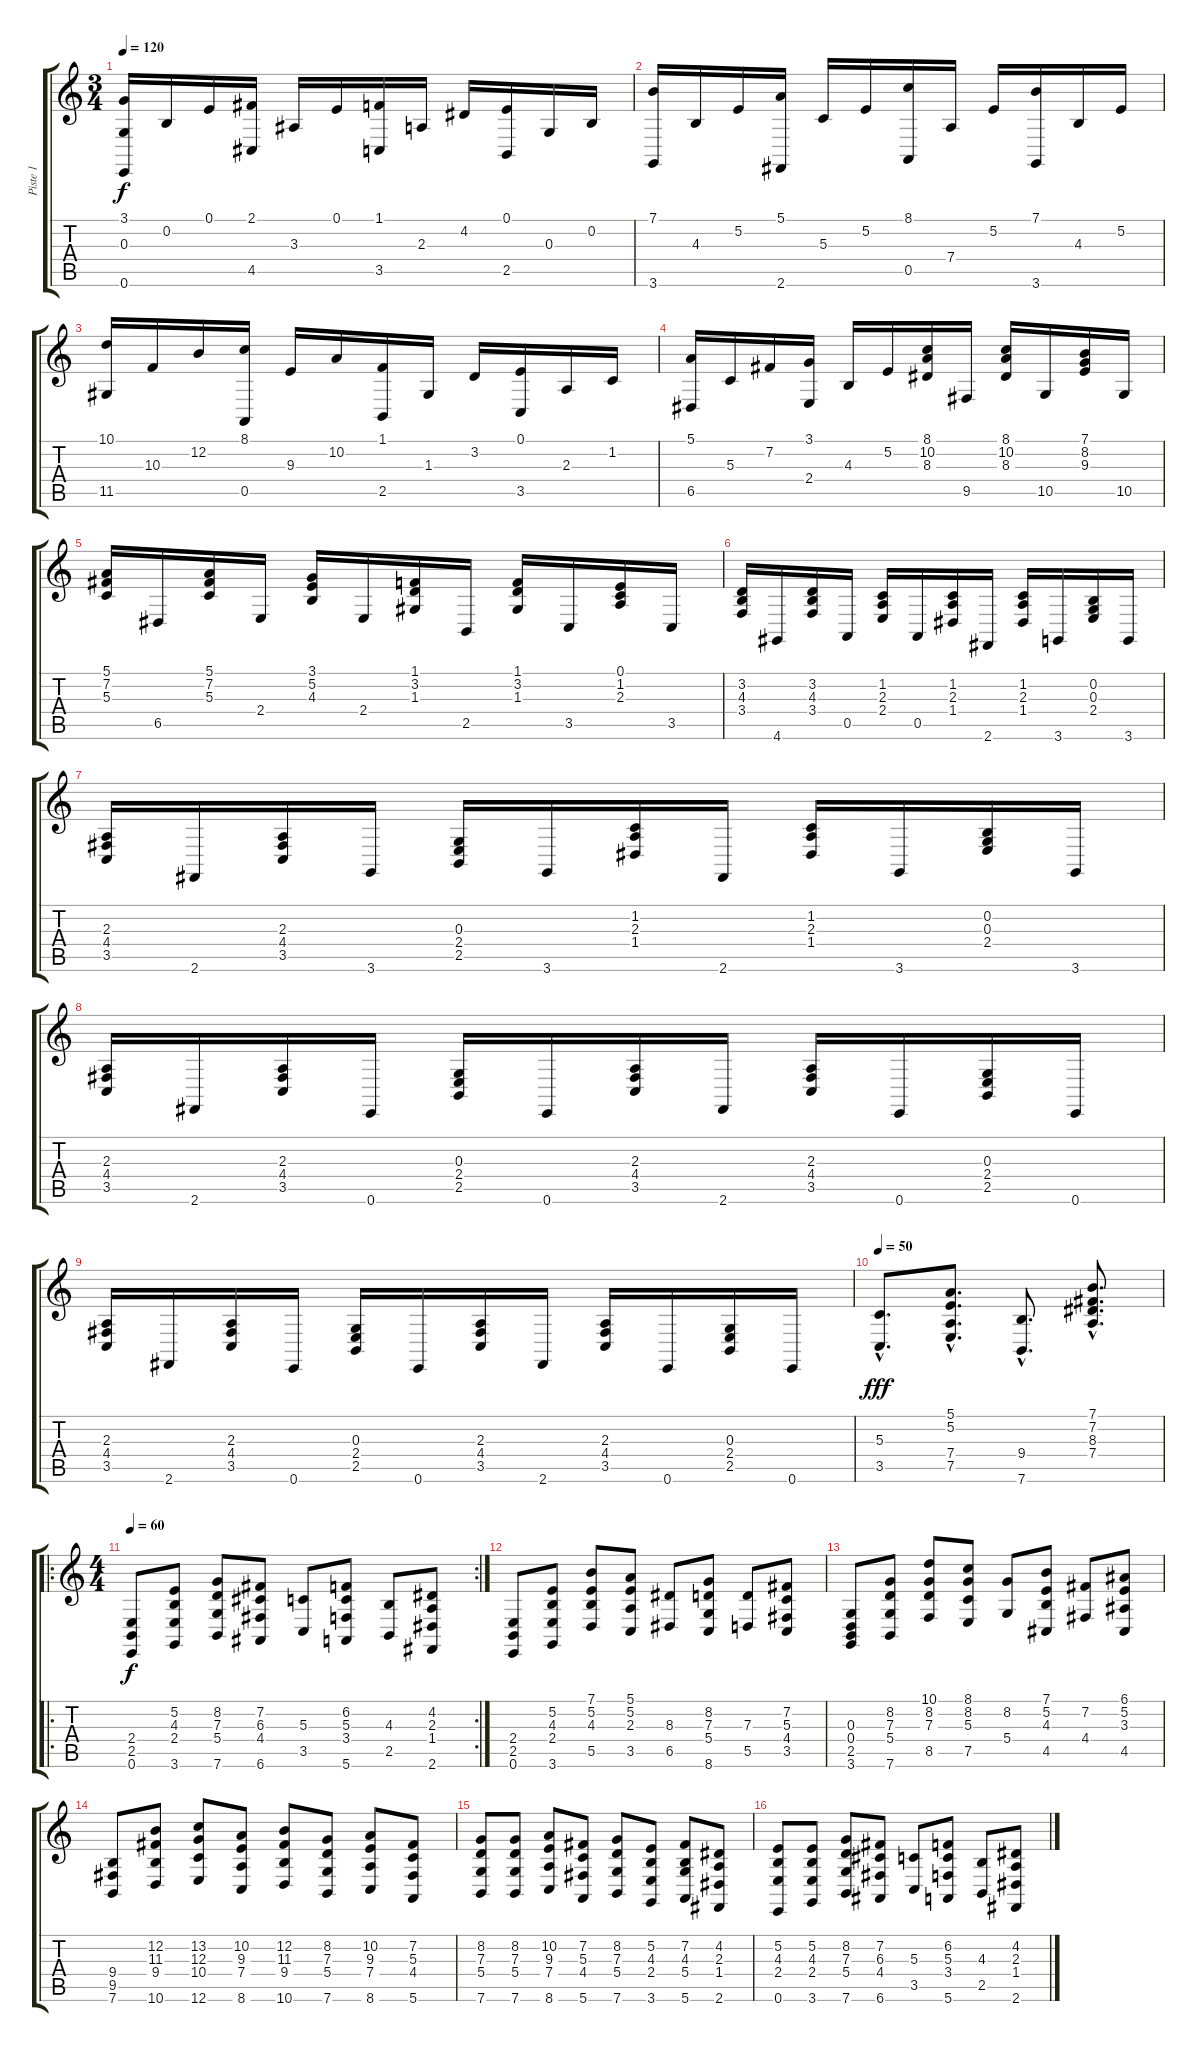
\track ("Piste 1" "Piste 1") {instrument brightacousticpiano}
\staff {score tabs}
\tuning (E4 B3 G3 D3 A2 E2) {hide}
\ts (3 4)
\tempo 120
\clef g2
\ks c
(3.1 0.3 0.6).16{dy f} 0.2.16 0.1.16 (2.1 4.5).16 3.3.16 0.1.16 (1.1 3.5).16 2.3.16 4.2.16 (0.1 2.5).16 0.3.16 0.2.16 |
(7.1 3.6).16 4.3.16 5.2.16 (5.1 2.6).16 5.3.16 5.2.16 (8.1 0.5).16 7.4.16 5.2.16 (7.1 3.6).16 4.3.16 5.2.16 |
(10.1 11.5).16 10.3.16 12.2.16 (8.1 0.5).16 9.3.16 10.2.16 (1.1 2.5).16 1.3.16 3.2.16 (0.1 3.5).16 2.3.16 1.2.16 |
(5.1 6.5).16 5.3.16 7.2.16 (3.1 2.4).16 4.3.16 5.2.16 (8.1 10.2 8.3).16 9.5.16 (8.1 10.2 8.3).16 10.5.16 (7.1 8.2 9.3).16 10.5.16 |
(5.1 7.2 5.3).16 6.5.16 (5.1 7.2 5.3).16 2.4.16 (3.1 5.2 4.3).16 2.4.16 (1.1 3.2 1.3).16 2.5.16 (1.1 3.2 1.3).16 3.5.16 (0.1 1.2 2.3).16 3.5.16 |
(3.2 4.3 3.4).16 4.6.16 (3.2 4.3 3.4).16 0.5.16 (1.2 2.3 2.4).16 0.5.16 (1.2 2.3 1.4).16 2.6.16 (1.2 2.3 1.4).16 3.6.16 (0.2 0.3 2.4).16 3.6.16 |
(2.3 4.4 3.5).16 2.6.16 (2.3 4.4 3.5).16 3.6.16 (0.3 2.4 2.5).16 3.6.16 (1.2 2.3 1.4).16 2.6.16 (1.2 2.3 1.4).16 3.6.16 (0.2 0.3 2.4).16 3.6.16 |
(2.3 4.4 3.5).16 2.6.16 (2.3 4.4 3.5).16 0.6.16 (0.3 2.4 2.5).16 0.6.16 (2.3 4.4 3.5).16 2.6.16 (2.3 4.4 3.5).16 0.6.16 (0.3 2.4 2.5).16 0.6.16 |
(2.3 4.4 3.5).16 2.6.16 (2.3 4.4 3.5).16 0.6.16 (0.3 2.4 2.5).16 0.6.16 (2.3 4.4 3.5).16 2.6.16 (2.3 4.4 3.5).16 0.6.16 (0.3 2.4 2.5).16 0.6.16 |
\tempo 50
(5.3{hac} 3.5{hac}).8{d dy fff} (5.1{hac} 5.2{hac} 7.4{hac} 7.5{hac}).8{d} (9.4{hac} 7.6{hac}).8{d} (7.1{hac} 7.2{hac} 8.3{hac} 7.4{hac}).8{d} |
\ro
\rc 2
\ts (4 4)
\tempo 60
(2.4 2.5 0.6).8{dy f} (5.2 4.3 2.4 3.6).8 (8.2 7.3 5.4 7.6).8 (7.2 6.3 4.4 6.6).8 (5.3 3.5).8 (6.2 5.3 3.4 5.6).8 (4.3 2.5).8 (4.2 2.3 1.4 2.6).8 |
(2.4 2.5 0.6).8 (5.2 4.3 2.4 3.6).8 (7.1 5.2 4.3 5.5).8 (5.1 5.2 2.3 3.5).8 (8.3 6.5).8 (8.2 7.3 5.4 8.6).8 (7.3 5.5).8 (7.2 5.3 4.4 3.5).8 |
(0.3 0.4 2.5 3.6).8 (8.2 7.3 5.4 7.6).8 (10.1 8.2 7.3 8.5).8 (8.1 8.2 5.3 7.5).8 (8.2 5.4).8 (7.1 5.2 4.3 4.5).8 (7.2 4.4).8 (6.1 5.2 3.3 4.5).8 |
(9.4 9.5 7.6).8 (12.2 11.3 9.4 10.6).8 (13.2 12.3 10.4 12.6).8 (10.2 9.3 7.4 8.6).8 (12.2 11.3 9.4 10.6).8 (8.2 7.3 5.4 7.6).8 (10.2 9.3 7.4 8.6).8 (7.2 5.3 4.4 5.6).8 |
(8.2 7.3 5.4 7.6).8 (8.2 7.3 5.4 7.6).8 (10.2 9.3 7.4 8.6).8 (7.2 5.3 4.4 5.6).8 (8.2 7.3 5.4 7.6).8 (5.2 4.3 2.4 3.6).8 (7.2 4.3 5.4 5.6).8 (4.2 2.3 1.4 2.6).8 |
(5.2 4.3 2.4 0.6).8 (5.2 4.3 2.4 3.6).8 (8.2 7.3 5.4 7.6).8 (7.2 6.3 4.4 6.6).8 (5.3 3.5).8 (6.2 5.3 3.4 5.6).8 (4.3 2.5).8 (4.2 2.3 1.4 2.6).8
